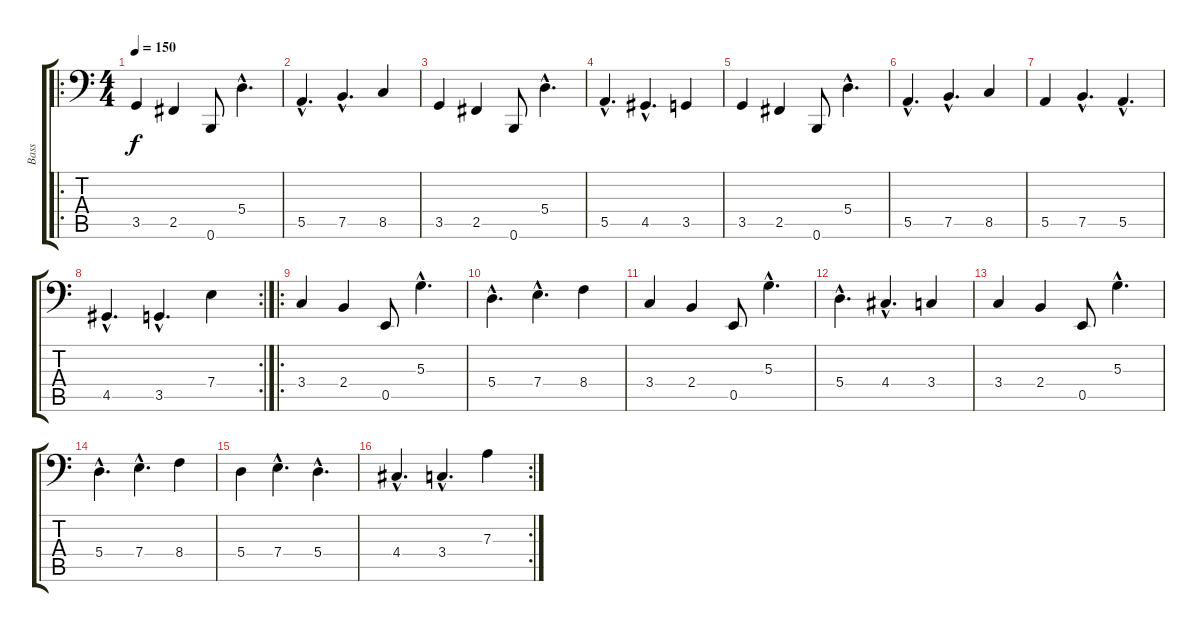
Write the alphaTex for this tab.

\track ("Bass" "Bass") {instrument electricbassfinger}
\staff {score tabs}
\tuning (C3 G2 D2 A1 E1 B0) {hide}
\ro
\ts (4 4)
\tempo 150
\clef f4
\ks c
3.5.4{dy f} 2.5.4 0.6.8 5.4{hac}.4{d} |
5.5{hac}.4{d} 7.5{hac}.4{d} 8.5.4 |
3.5.4 2.5.4 0.6.8 5.4{hac}.4{d} |
5.5{hac}.4{d} 4.5{hac}.4{d} 3.5.4 |
3.5.4 2.5.4 0.6.8 5.4{hac}.4{d} |
5.5{hac}.4{d} 7.5{hac}.4{d} 8.5.4 |
5.5.4 7.5{hac}.4{d} 5.5{hac}.4{d} |
\rc 2
4.5{hac}.4{d} 3.5{hac}.4{d} 7.4.4 |
\ro
3.4.4 2.4.4 0.5.8 5.3{hac}.4{d} |
5.4{hac}.4{d} 7.4{hac}.4{d} 8.4.4 |
3.4.4 2.4.4 0.5.8 5.3{hac}.4{d} |
5.4{hac}.4{d} 4.4{hac}.4{d} 3.4.4 |
3.4.4 2.4.4 0.5.8 5.3{hac}.4{d} |
5.4{hac}.4{d} 7.4{hac}.4{d} 8.4.4 |
5.4.4 7.4{hac}.4{d} 5.4{hac}.4{d} |
\rc 2
4.4{hac}.4{d} 3.4{hac}.4{d} 7.3.4
